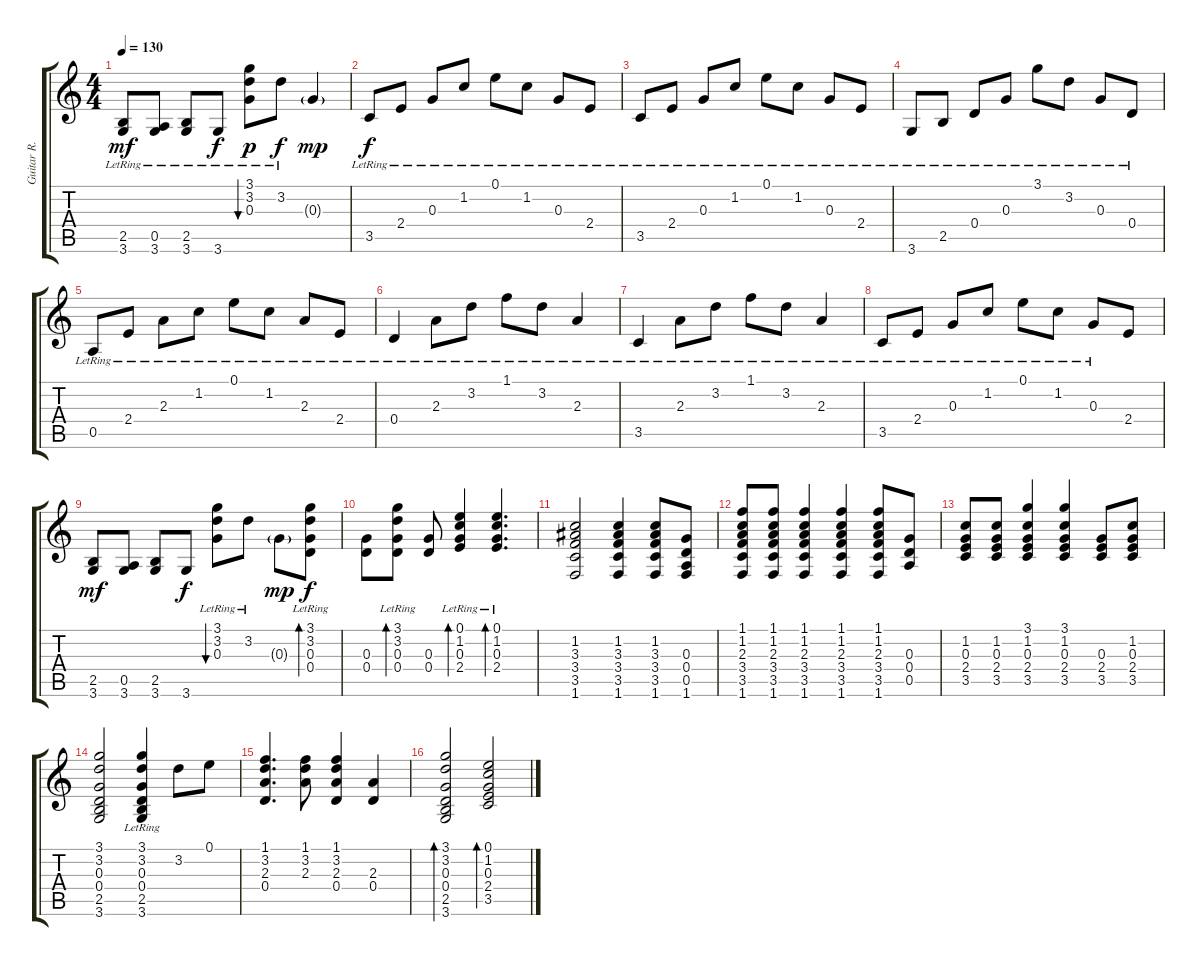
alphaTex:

\track ("Guitar R. Acoustic" "Guitar R. ") {instrument acousticguitarsteel}
\staff {score tabs}
\tuning (E4 B3 G3 D3 A2 E2) {hide}
\ts (4 4)
\tempo 130
\clef g2
\ks c
(2.5{lr} 3.6).8{dy mf} (0.5{lr} 3.6).8 (2.5{lr} 3.6{lr}).8 3.6{lr}.8{dy f} (3.1{lr} 3.2 0.3).8{bu 60 dy p} 3.2{lr}.8{dy f} 0.3{g}.4{dy mp} |
3.5{lr}.8{dy f} 2.4{lr}.8 0.3{lr}.8 1.2{lr}.8 0.1{lr}.8 1.2{lr}.8 0.3{lr}.8 2.4{lr}.8 |
3.5{lr}.8 2.4{lr}.8 0.3{lr}.8 1.2{lr}.8 0.1{lr}.8 1.2{lr}.8 0.3{lr}.8 2.4{lr}.8 |
3.6{lr}.8 2.5{lr}.8 0.4{lr}.8 0.3{lr}.8 3.1{lr}.8 3.2{lr}.8 0.3{lr}.8 0.4{lr}.8 |
0.5{lr}.8 2.4{lr}.8 2.3{lr}.8 1.2{lr}.8 0.1{lr}.8 1.2{lr}.8 2.3{lr}.8 2.4{lr}.8 |
0.4{lr}.4 2.3{lr}.8 3.2{lr}.8 1.1{lr}.8 3.2{lr}.8 2.3{lr}.4 |
3.5{lr}.4 2.3{lr}.8 3.2{lr}.8 1.1{lr}.8 3.2{lr}.8 2.3{lr}.4 |
3.5{lr}.8 2.4{lr}.8 0.3{lr}.8 1.2{lr}.8 0.1{lr}.8 1.2{lr}.8 0.3{lr}.8 2.4.8 |
(2.5 3.6).8{dy mf} (0.5 3.6).8 (2.5 3.6).8 3.6.8{dy f} (3.1{lr} 3.2{lr} 0.3{lr}).8{bu 60} 3.2{lr}.8 0.3{g}.8{dy mp} (3.1{lr} 3.2{lr} 0.3 0.4{lr}).8{bd 30 dy f} |
(0.3 0.4).8 (3.1{lr} 3.2 0.3{lr} 0.4{lr}).8{bd 30} (0.3 0.4).8 (0.1{lr} 1.2 0.3{lr} 2.4{lr}).4{bd 30} (0.1{lr} 1.2{lr} 0.3{lr} 2.4{lr}).4{d bd 30} |
(1.2 3.3 3.4 3.5 1.6).2 (1.2 3.3 3.4 3.5 1.6).4 (1.2 3.3 3.4 3.5 1.6).8 (0.3 0.4 0.5 1.6).8 |
(1.1 1.2 2.3 3.4 3.5 1.6).8 (1.1 1.2 2.3 3.4 3.5 1.6).8 (1.1 1.2 2.3 3.4 3.5 1.6).4 (1.1 1.2 2.3 3.4 3.5 1.6).4 (1.1 1.2 2.3 3.4 3.5 1.6).8 (0.3 0.4 0.5).8 |
(1.2 0.3 2.4 3.5).8 (1.2 0.3 2.4 3.5).8 (3.1 1.2 0.3 2.4 3.5).4 (3.1 1.2 0.3 2.4 3.5).4 (0.3 2.4 3.5).8 (1.2 0.3 2.4 3.5).8 |
(3.1 3.2 0.3 0.4 2.5 3.6).2 (3.1{lr} 3.2{lr} 0.3{lr} 0.4{lr} 2.5{lr} 3.6{lr}).4 3.2.8 0.1.8 |
(1.1 3.2 2.3 0.4).4{d} (1.1 3.2 2.3).8 (1.1 3.2 2.3 0.4).4 (2.3 0.4).4 |
(3.1 3.2 0.3 0.4 2.5 3.6).2{bd 60} (0.1 1.2 0.3 2.4 3.5).2{bd 60}
